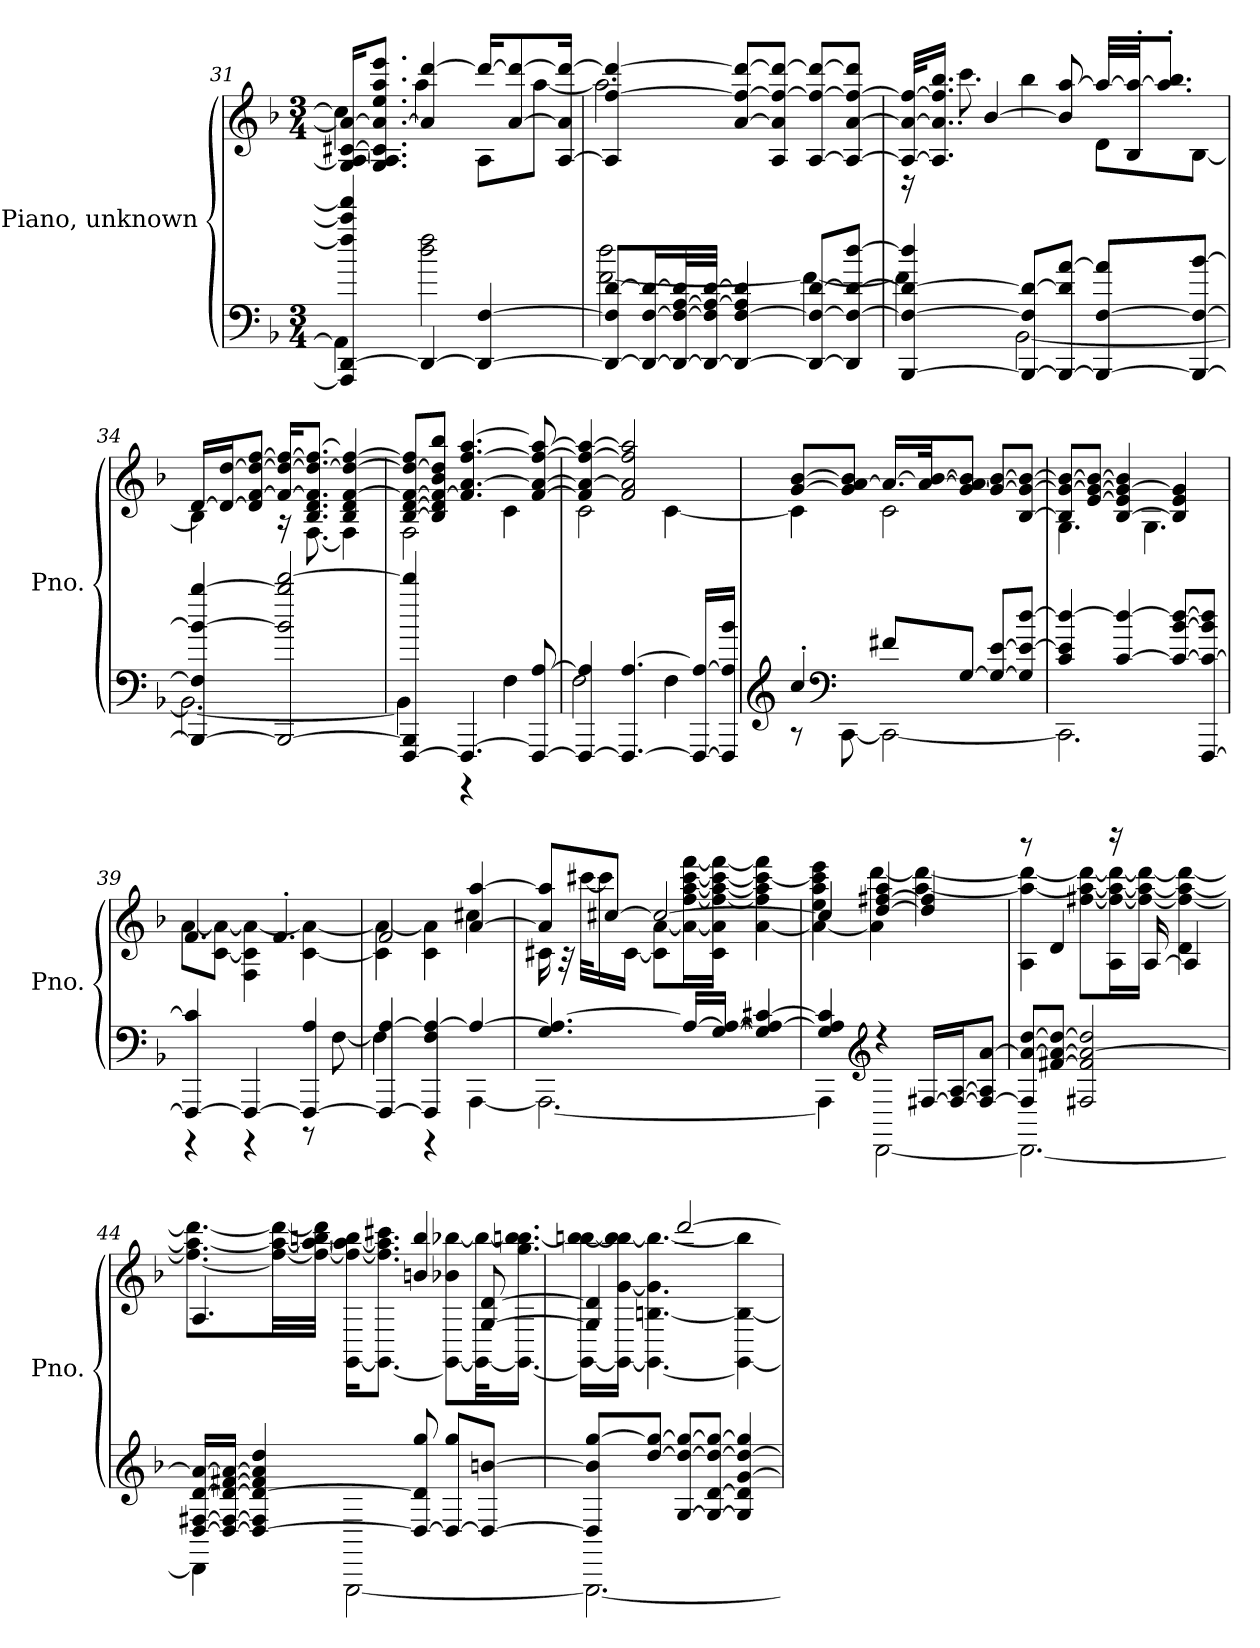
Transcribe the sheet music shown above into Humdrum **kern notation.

**kern	**kern
*part1	*part1
*staff2	*staff1
*I"Piano, unknown	*
*I'Pno.	*
*clefF4	*clefG2
*k[b-]	*k[b-]
*M3/4	*M3/4
=31	=31
*^	*^
4AAA/] [4DD/ 4ff/] 4ccc#/] 4fff/]	4AA\]	[16G/ 16A/_ [16c#X/ 16a/_KL	4cc#\]
.	.	8.G/] 8.A/] 8.c#/] 8.a/_ 8.ee/ 8.aa/ 8.eee/J	.
4DD/_	2dd\ 2ff\	4a/] [4ddd/	4aa\
4DD/_ [4F/	.	16ddd/KL_	8A\L
.	.	[8a/ 8ddd/_	.
.	.	.	[8aa\J
.	.	[16A/ 16a/] 16ddd/_Jk	.
=32	=32	=32	=32
8DD/_ 8F/] [8d/L	[2f\ 2dd\	4A/] [4ff/ 4ddd/_	2.aa\]
16DD/_ [16F/ 16d/_L	.	.	.
32DD/_ 32F/_ [32A/ 32d/]L	.	.	.
32DD/_ 32F/] 32A/_ [32d/JJJ	.	.	.
4DD/_ [4F/ 4A/] 4d/]	.	[8a/ 8ff/_ 8ddd/_L	.
.	.	8A/ 8a/] 8ff/_ 8ddd/_J	.
8DD/_ 8F/_ [8d/L	4f\_	[8A/ 8ff/_ 8ddd/_L	.
8DD/] 8F/_ 8d/_ [8dd/J	.	8A/_ [8a/ 8ff/_ 8ddd/]J	.
!!LO:LB:g=z	!!
=33	=33	=33	=33
[4BBB-/ 4F/_ 4d/_ 4dd/]	4f\]	32A/_ 32a/_ 32ff/_KLL	16r
.	.	16.A/] 16.a/] 16.ff/] 16.bb-/JJ	.
.	.	.	8.ccc'\
.	.	[4b-/	.
8BBB-/_ 8F/] 8d/_L	[2BB-\	.	4bb-\
8BBB-/_ 8d/] [8a/J	.	8b-/] [8aa/	.
8BBB-/_ [8F/ 8a/]L	.	32aa/LLL_	8d\L
.	.	32B-/' 32aa/_'JJ	.
.	.	8.aa/]' 8.bb-/'J	.
8BBB-/_ 8F/_ [8b-/J	.	.	[8B-\J
=34	=34	=34	=34
4BBB-/_ 4F/] 4b-/_ [4bb-/	2.BB-\_	[16d/LL	4B-\]
.	.	16d/_ [16dd/J	.
.	.	8d/] [8f/ 8dd/_ [8ff/J	.
2BBB-/_ 2b-/] 2bb-/] [2ddd/	.	16f/_ 16dd/_ 16ff/_KL	16r
.	.	8.B-/ 8.d/ 8.f/] 8.dd/_ 8.ff/_J	[8.F\
.	.	4B-/ 4d/ [4f/ 4dd/_ 4ff/_	4F\]
=35	=35	=35	=35
[4FFF/ 4BBB-/] 4ddd/]	4BB-\]	[8B-/ [8d/ 8f/_ 8dd/_ 8ff/]L	2F\
.	.	8B-/] 8d/] 8f/_ 8b-/ 8dd/] 8bb-/J	.
4.FFF/_	4r	4.f/] [4.a/ [4.ff/ [4.aa/	.
.	4F\	.	4c\
8FFF/_ [8A/	.	[8f/ 8a/_ 8ff/_ 8aa/_	.
=36	=36	=36	=36
4FFF/_ 4A/]	2F\	4f/] 4a/_ 4ff/_ 4aa/_	2c\
4.FFF/_ [4.A/	.	2f/ 2a/] 2ff/] 2aa/]	.
.	4F\	.	[4c\
16FFF/_ 16A/_LL	.	.	.
16FFF/] 16A/] 16b-/JJ	.	.	.
!!LO:LB:g=z	!!
=37	=37	=37	=37
*clefG2	*	*	*
4cc'/	8r	[8g/ [8b-/L	4c\]
*clefF4	*	*	*
.	[8CC\	8g/] [8a/ 8b-/]J	.
8f#X/L	2CC\_	16.a/LL_	2c\
.	.	32a/_ [32b-/JK	.
[8G/J	.	[8g/ 8a/] 8b-/]J	.
8G/_ [8e/L	.	8g/_ [8b-/L	.
8G/] 8e/_ [8dd/J	.	[8B-/ 8g/_ 8b-/_J	.
=38	=38	=38	=38
4c/ 4e/] 4dd/_	2.CC\]	8B-/] 8g/_ 8b-/_L	4.G\
.	.	[8e/ 8g/_ 8b-/_J	.
[4c/ 4dd/_	.	[4B-/ 4e/] 4g/_ 4b-/]	.
.	.	.	4.G\
8c/_ [8b-/ 8dd/_L	.	4B-/] 4e/ 4g/]	.
[8FFF/ 8c/_ 8b-/] 8dd/]J	.	.	.
=39	=39	=39	=39
4FFF/_ 4c/]	4r	4.f/	[8a\L
.	.	.	[8c\ 8a\_J
4FFF/_	4r	.	4F\ 4c\] 4a\_
.	.	4.f'/	.
4FFF/_ 4A/	8r	.	[4c\ 4a\_
.	[8F\	.	.
=40	=40	=40	=40
4FFF/_ [4A/	4F\]	2f/	4c\] 4a\_
4FFF/] 4F/ 4A/_	4r	.	4c\ 4a\]
4A/_	[4AAA\	[4a/ [4aa/	4cc#X\
!!LO:LB:g=z	!!
=41	=41	=41	=41
4.G/ 4.A/_	2.AAA\_	8a/] 8aa/]L	16c#X\
.	.	.	32r
.	.	.	[32ccc#X\KLL
.	.	[8cc#X/J	16ccc#\]
.	.	.	[16c#\JJ
.	.	2cc#/_	8c#\] [8a\L
16A/LL_	.	.	16a\_ [16ff\ [16aa\ [16ccc#\ [16fff\L
[16G/ 16A/_JJ	.	.	16c#\ 16a\] 16ff\_ 16aa\_ 16ccc#\_ 16fff\_JJ
4G/] 4A/_ [4c#X/	.	.	[4a\ 4ff\] 4aa\] 4ccc#\_ 4fff\]
=42	=42	=42	=42
4G/ 4A/] 4c#/]	4AAA\]	4cc#/]	4a\_ 4ee\ 4aa\ 4ccc#\] 4eee\
*clefG2	*	*	*
4r	[2DD\	[4dd/ [4ff#X/ 4aa/	4a\] [4ddd\
[16F#X/LL	.	4dd/] 4ff#/]	[4aa\ 4ddd\_
16F#/_ [16A/J	.	.	.
8F#/_ 8A/] [8a/J	.	.	.
=43	=43	=43	=43
8F#/] 8a/_ [8dd/L	2.DD\_	8r	4A\ 4aa\_ 4ddd\_
[8f#X/ 8a/_ 8dd/_J	.	4d/	.
2F#X/ 2f#/] 2a/_ 2dd/]	.	.	[8ff#X\ 8aa\_ 8ddd\_L
.	.	16r	16A\ 16ff#\_ 16aa\_ 16ddd\_L
.	.	[16A/	16ff#\_ 16aa\_ 16ddd\_JJ
.	.	4A/]	4d\ 4ff#\_ 4aa\_ 4ddd\_
!!LO:PB:g=z	!!
=44	=44	=44	=44
[16D/ [16F#X/ [16d/ 16a/_LL	4DD\]	4.A/	8.ff#\_ 8.aa\_ 8.ddd\_L
16D/_ 16F#/_ 16d/_ [16f#X/ 16a/_JJ	.	.	.
4D/_ 4F#/] 4d/_ 4f#/] 4a/] 4dd/	.	.	.
.	.	.	32ff#\_ 32aa\_ 32ddd\_LL
.	.	.	32ff#\_ 32aa\_ [32bbn\ 32ddd\]JJJ
.	[2GGG\	.	[16GG\ 16ff#\_ 16aa\_ 16bb\]KL
.	.	.	8.GG\_ 8.ff#\] 8.aa\] 8.ccc#X\J
8D/_ 8d/] 8gg/	.	4bn/ 4bb/	.
8D/_ 8gg/L	.	.	8GG\_ 8b-X\ [8bb-X\L
8D/_ [8bn/J	.	[8G/ [8d/	32GG\_ 32bb-\_KL
.	.	.	16.GG\_ 16.gg\ 16.bb-\_ 16.bbn\JJ
=45	=45	=45	=45
8D/] 8b/] [8gg/L	2.GGG\_	4G/] 4d/]	16GG\_ 16bb-\_ [16bbn\LL
.	.	.	16GG\_ [16g\ 16bb-\] 16bb\_JJ
[8dd/ 8gg/_J	.	.	4.GG\_ [4.Bn\ 4.g\] 4.bb\_
[8G/ 8dd/_ 8gg/_L	.	[2ddd/	.
8G/_ [8d/ 8dd/_ 8gg/_J	.	.	.
4G/] 4d/] [4g/ 4dd/_ 4gg/]	.	.	4GG\_ 4B\_ 4bb\]
*v	*v	*	*
*	*v	*v
=	=
*-	*-
